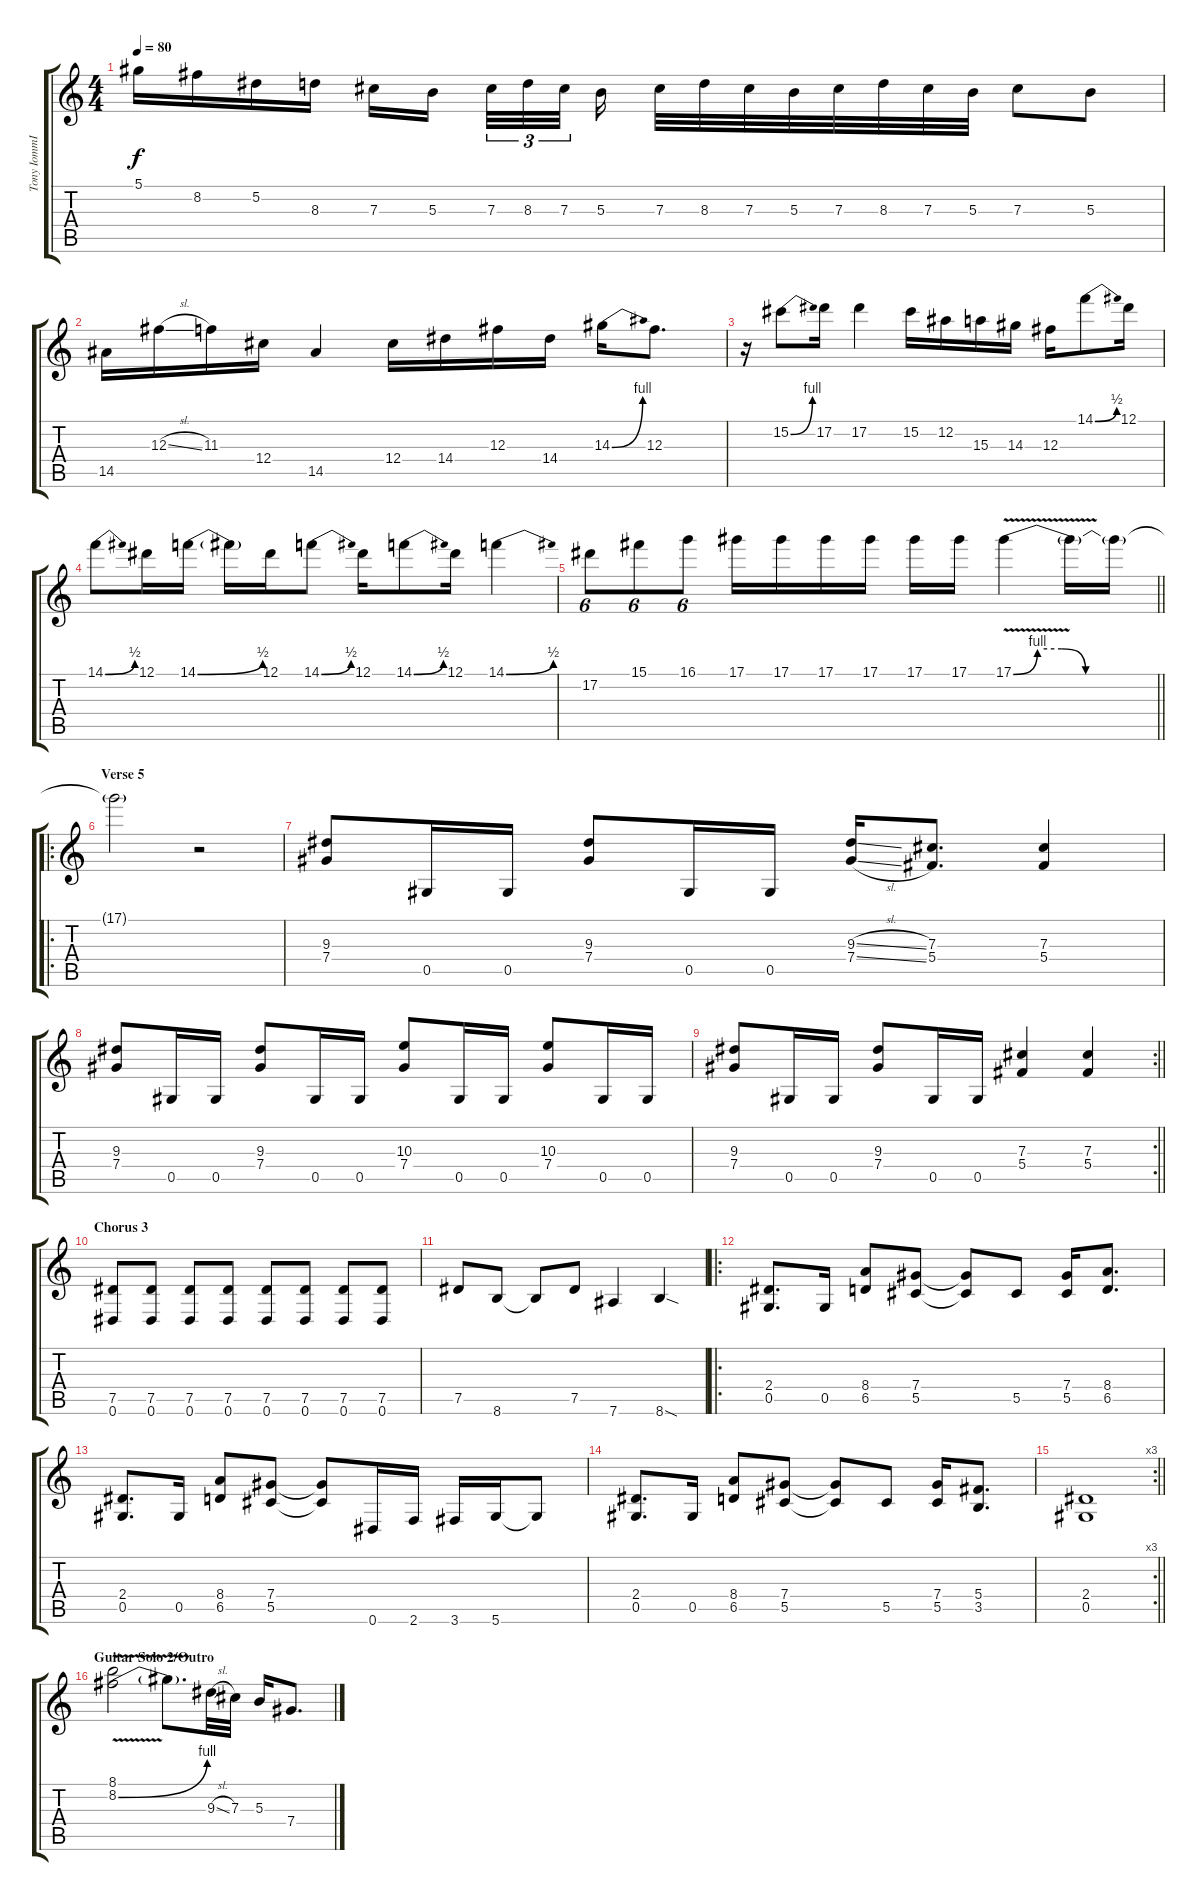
\track ("Tony IommI Lead" "Tony IommI") {instrument overdrivenguitar}
\staff {score tabs}
\tuning (Eb4 Bb3 Gb3 Db3 Ab2 Eb2) {hide}
\ts (4 4)
\tempo 80
\clef g2
\ks c
5.1.16{dy f} 8.2.16 5.2.16 8.3.16 7.3.16 5.3.16{beam splitsecondary} 7.3.32{tu (3 2)} 8.3.32{tu (3 2)} 7.3.32{tu (3 2) beam splitsecondary} 5.3.16 7.3.32 8.3.32 7.3.32 5.3.32 7.3.32 8.3.32 7.3.32 5.3.32 7.3.8 5.3.8 |
14.5.16 12.3{sl}.16 11.3.16 12.4.16 14.5.4 12.4.16 14.4.16 12.3.16 14.4.16 14.3{be (bend 0 0 60 4)}.16 12.3.8{d} |
r.16 15.2{be (bend 0 0 60 4)}.8 17.2.16 17.2.4 15.2.16 12.2.16 15.3.16 14.3.16 12.3.16 14.1{be (bend 0 0 60 2)}.8 12.1.16 |
14.1{be (bend 0 0 60 2)}.8 12.1.16 14.1{be (bend 0 0 60 2)}.16 14.1{t}.16 12.1.16 14.1{be (bend 0 0 60 2)}.8 12.1.16 14.1{be (bend 0 0 60 2)}.8 12.1.16 14.1{be (bend 0 0 60 2)}.4 |
\barLineRight lightlight
17.2.8{tu (6 4)} 15.1.8{tu (6 4)} 16.1.8{tu (6 4)} 17.1.16 17.1.16 17.1.16 17.1.16 17.1.16 17.1.16 17.1{be (custom 0 0 10 4 20 4 30 0 60 0) v}.4 17.1{t}.16 17.1{t}.16 |
\ro
\section ("" "Verse 5")
17.1{t}.2 r.2 |
(9.3 7.4).8 0.5.16 0.5.16 (9.3 7.4).8 0.5.16 0.5.16 (9.3{sl} 7.4{sl}).16 (7.3 5.4).8{d} (7.3 5.4).4 |
(9.3 7.4).8 0.5.16 0.5.16 (9.3 7.4).8 0.5.16 0.5.16 (10.3 7.4).8 0.5.16 0.5.16 (10.3 7.4).8 0.5.16 0.5.16 |
\rc 2
\barLineRight lightlight
(9.3 7.4).8 0.5.16 0.5.16 (9.3 7.4).8 0.5.16 0.5.16 (7.3 5.4).4 (7.3 5.4).4 |
\section ("" "Chorus 3")
(7.5 0.6).8 (7.5 0.6).8 (7.5 0.6).8 (7.5 0.6).8 (7.5 0.6).8 (7.5 0.6).8 (7.5 0.6).8 (7.5 0.6).8 |
7.5.8 8.6.8 8.6{t}.8 7.5.8 7.6.4 8.6{sod}.4 |
\ro
(2.4 0.5).8{d} 0.5.16 (8.4 6.5).8 (7.4 5.5).8 (7.4{t} 5.5{t}).8 5.5.8 (7.4 5.5).16 (8.4 6.5).8{d} |
(2.4 0.5).8{d} 0.5.16 (8.4 6.5).8 (7.4 5.5).8 (7.4{t} 5.5{t}).8 0.6.16 2.6.16 3.6.16 5.6.16 5.6{t}.8 |
(2.4 0.5).8{d} 0.5.16 (8.4 6.5).8 (7.4 5.5).8 (7.4{t} 5.5{t}).8 5.5.8 (7.4 5.5).16 (5.4 3.5).8{d} |
\rc 3
\barLineRight lightlight
(2.4 0.5).1 |
\section ("" "Guitar Solo 2/Outro")
(8.1 8.2{be (bend 0 0 60 4) v}).2 8.2{t}.8{d} 9.3{sl}.32 7.3.32 5.3.16 7.4.8{d}
